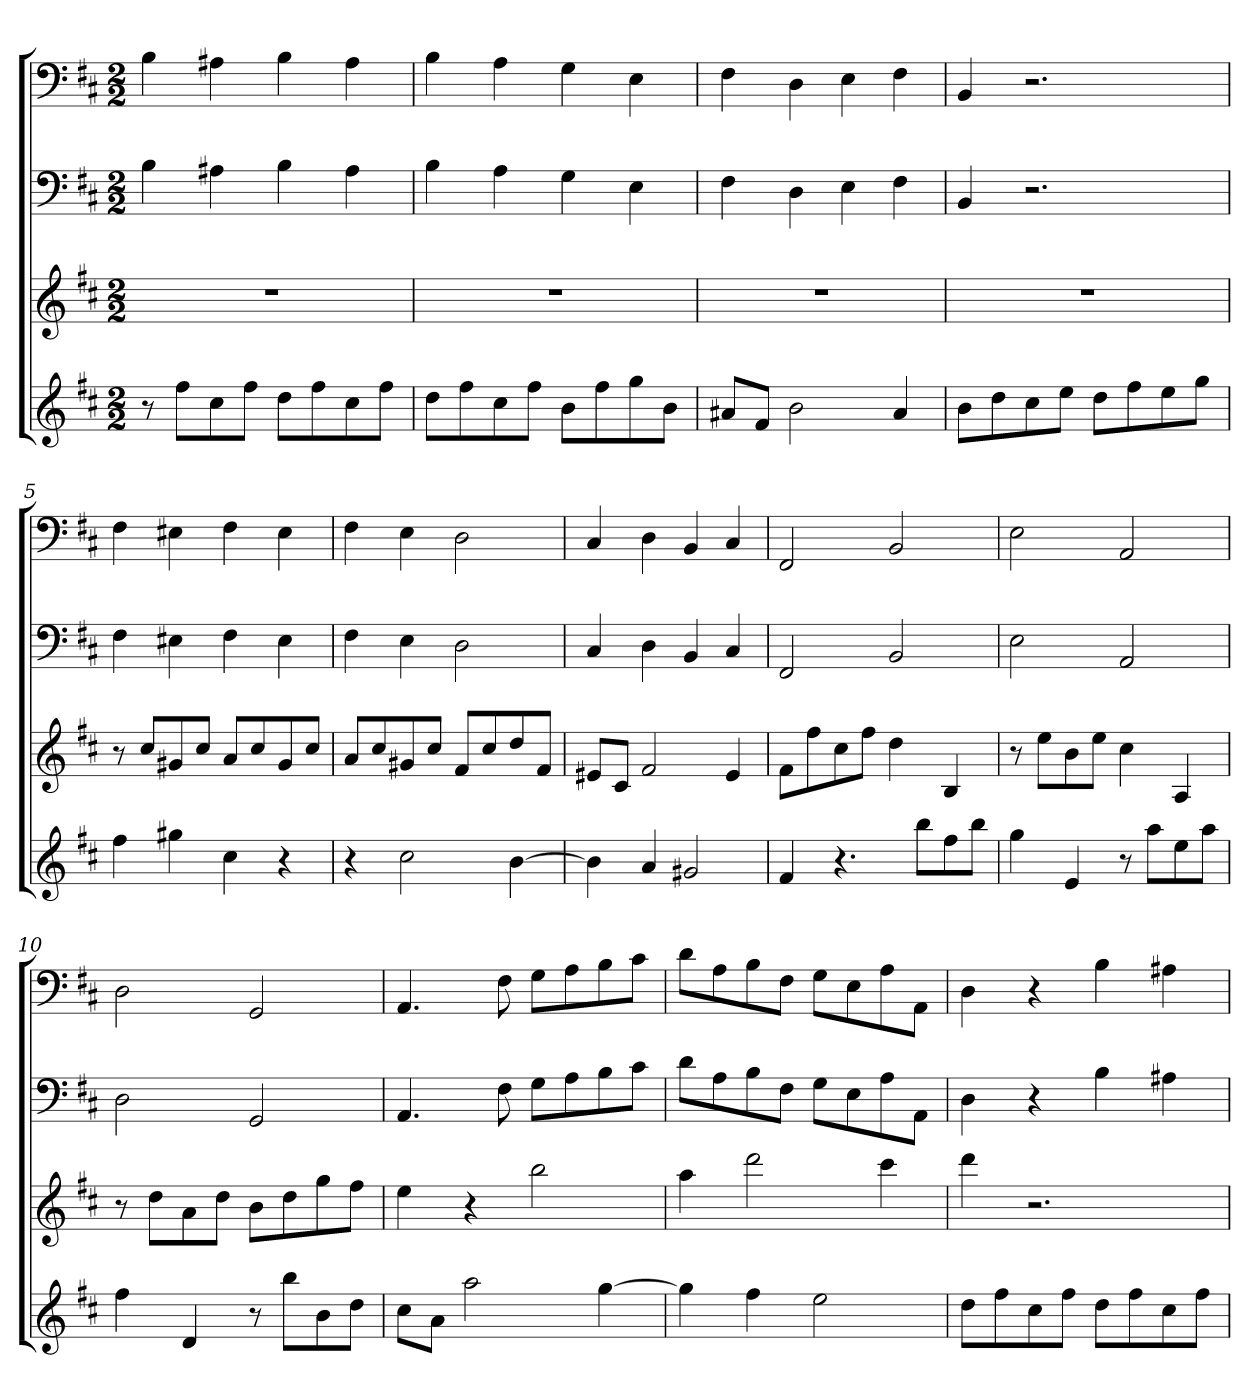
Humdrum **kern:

**kern	**kern	**kern	**kern
*part4	*part3	*part2	*part1
*staff4	*staff3	*staff2	*staff1
*k[f#c#]	*k[f#c#]	*k[f#c#]	*k[f#c#]
*b:	*b:	*b:	*b:
*M2/2	*M2/2	*M2/2	*M2/2
=1	=1	=1	=1
8r	1r	4B	4B
8ff#L	.	.	.
8cc#	.	4A#X	4A#X
8ff#J	.	.	.
8ddL	.	4B	4B
8ff#	.	.	.
8cc#	.	4A#	4A#
8ff#J	.	.	.
=2	=2	=2	=2
8ddL	1r	4B	4B
8ff#	.	.	.
8cc#	.	4A	4A
8ff#J	.	.	.
8bL	.	4G	4G
8ff#	.	.	.
8gg	.	4E	4E
8bJ	.	.	.
=3	=3	=3	=3
8a#XL	1r	4F#	4F#
8f#J	.	.	.
2b	.	4D	4D
.	.	4E	4E
4a#	.	4F#	4F#
=4	=4	=4	=4
8bL	1r	4BB	4BB
8dd	.	.	.
8cc#	.	2.r	2.r
8eeJ	.	.	.
8ddL	.	.	.
8ff#	.	.	.
8ee	.	.	.
8ggJ	.	.	.
=5	=5	=5	=5
4ff#	8r	4F#	4F#
.	8cc#L	.	.
4gg#X	8g#X	4E#X	4E#X
.	8cc#J	.	.
4cc#	8aL	4F#	4F#
.	8cc#	.	.
4r	8g#	4E#	4E#
.	8cc#J	.	.
=6	=6	=6	=6
4r	8aL	4F#	4F#
.	8cc#	.	.
2cc#	8g#X	4E	4E
.	8cc#J	.	.
.	8f#L	2D	2D
.	8cc#	.	.
[4b	8dd	.	.
.	8f#J	.	.
=7	=7	=7	=7
4b]	8e#XL	4C#	4C#
.	8c#J	.	.
4a	2f#	4D	4D
2g#X	.	4BB	4BB
.	4e#	4C#	4C#
=8	=8	=8	=8
4f#	8f#L	2FF#	2FF#
.	8ff#	.	.
4.r	8cc#	.	.
.	8ff#J	.	.
.	4dd	2BB	2BB
8bbL	.	.	.
8ff#	4B	.	.
8bbJ	.	.	.
=9	=9	=9	=9
4gg	8r	2E	2E
.	8eeL	.	.
4e	8b	.	.
.	8eeJ	.	.
8r	4cc#	2AA	2AA
8aaL	.	.	.
8ee	4A	.	.
8aaJ	.	.	.
=10	=10	=10	=10
4ff#	8r	2D	2D
.	8ddL	.	.
4d	8a	.	.
.	8ddJ	.	.
8r	8bL	2GG	2GG
8bbL	8dd	.	.
8b	8gg	.	.
8ddJ	8ff#J	.	.
=11	=11	=11	=11
8cc#L	4ee	4.AA	4.AA
8aJ	.	.	.
2aa	4r	.	.
.	.	8F#	8F#
.	2bb	8GL	8GL
.	.	8A	8A
[4gg	.	8B	8B
.	.	8c#J	8c#J
=12	=12	=12	=12
4gg]	4aa	8dL	8dL
.	.	8A	8A
4ff#	2ddd	8B	8B
.	.	8F#J	8F#J
2ee	.	8GL	8GL
.	.	8E	8E
.	4ccc#	8A	8A
.	.	8AAJ	8AAJ
=13	=13	=13	=13
8ddL	4ddd	4D	4D
8ff#	.	.	.
8cc#	2.r	4r	4r
8ff#J	.	.	.
8ddL	.	4B	4B
8ff#	.	.	.
8cc#	.	4A#X	4A#X
8ff#J	.	.	.
=	=	=	=
*-	*-	*-	*-
